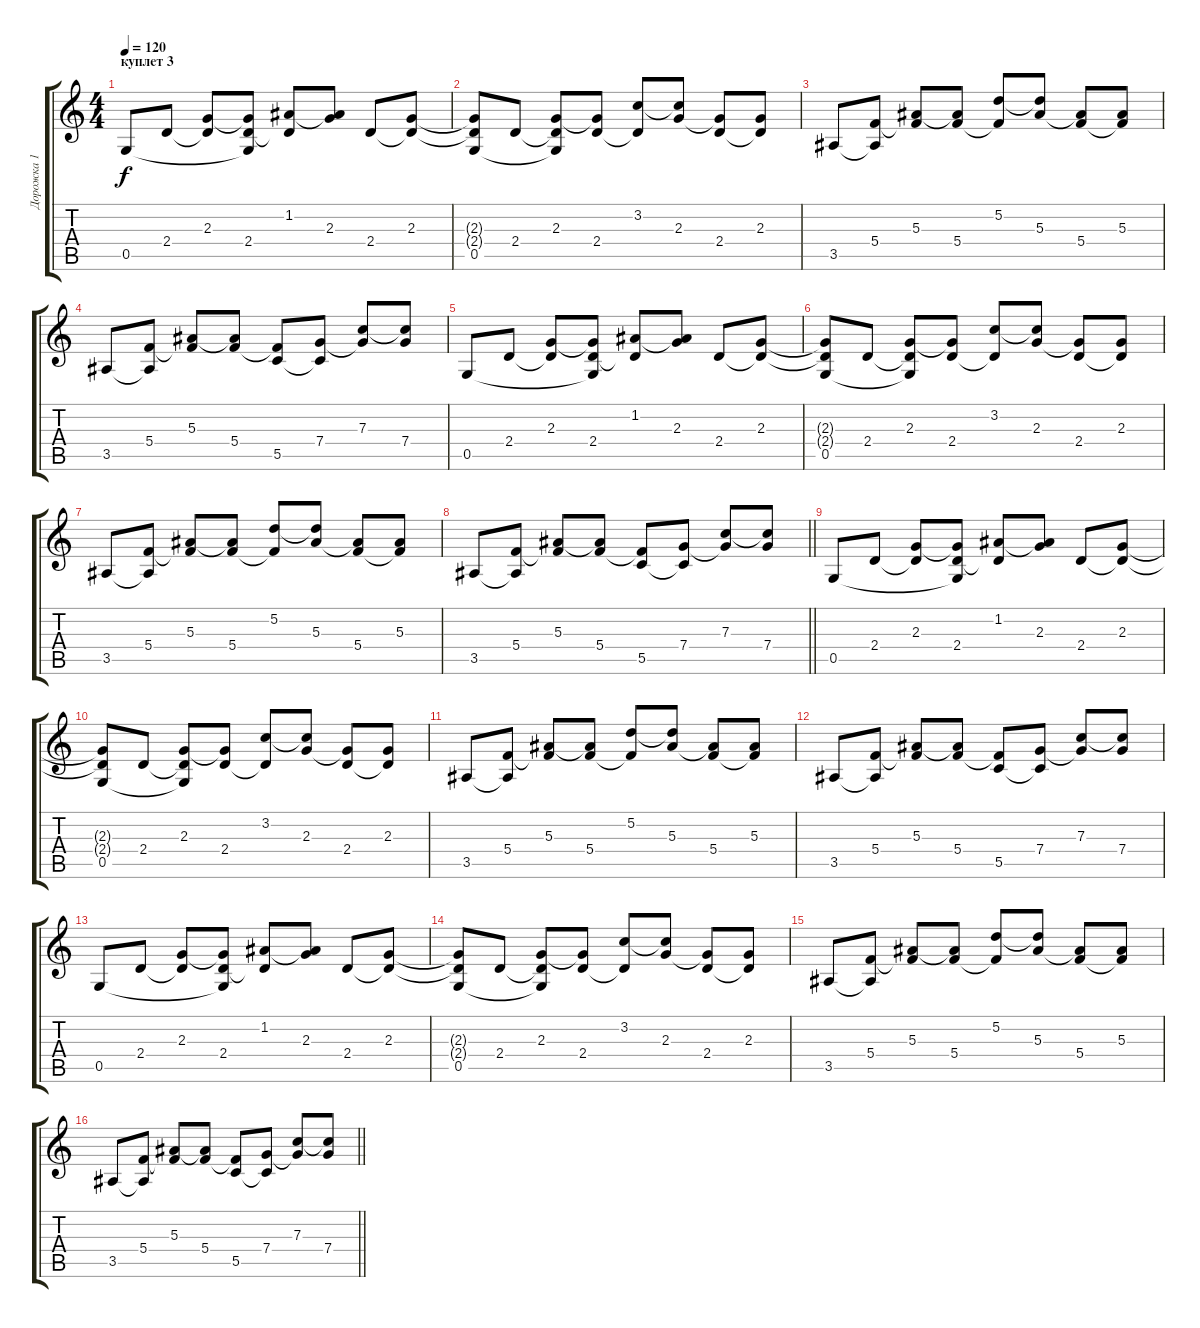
\track ("Дорожка 1" "Дорожка 1") {instrument acousticguitarsteel}
\staff {score tabs}
\tuning (D4 A3 F3 C3 G2 C2) {hide}
\ts (4 4)
\section ("" "куплет 3")
\tempo 120
\clef g2
\ks c
0.5.8{dy f instrument acousticguitarsteel} 2.4.8 (2.3 2.4{t}).8 (2.3{t} 2.4 0.5{t}).8 (1.2 2.4{t}).8 (1.2{t} 2.3).8 2.4.8 (2.3 2.4{t}).8 |
(2.3{t} 2.4{t} 0.5).8 2.4.8 (2.3 2.4{t} 0.5{t}).8 (2.3{t} 2.4).8 (3.2 2.4{t}).8 (3.2{t} 2.3).8 (2.3{t} 2.4).8 (2.3 2.4{t}).8 |
3.5.8 (5.4 3.5{t}).8 (5.3 5.4{t}).8 (5.3{t} 5.4).8 (5.2 5.4{t}).8 (5.2{t} 5.3).8 (5.3{t} 5.4).8 (5.3 5.4{t}).8 |
3.5.8 (5.4 3.5{t}).8 (5.3 5.4{t}).8 (5.3{t} 5.4).8 (5.4{t} 5.5).8 (7.4 5.5{t}).8 (7.3 7.4{t}).8 (7.3{t} 7.4).8 |
0.5.8 2.4.8 (2.3 2.4{t}).8 (2.3{t} 2.4 0.5{t}).8 (1.2 2.4{t}).8 (1.2{t} 2.3).8 2.4.8 (2.3 2.4{t}).8 |
(2.3{t} 2.4{t} 0.5).8 2.4.8 (2.3 2.4{t} 0.5{t}).8 (2.3{t} 2.4).8 (3.2 2.4{t}).8 (3.2{t} 2.3).8 (2.3{t} 2.4).8 (2.3 2.4{t}).8 |
3.5.8 (5.4 3.5{t}).8 (5.3 5.4{t}).8 (5.3{t} 5.4).8 (5.2 5.4{t}).8 (5.2{t} 5.3).8 (5.3{t} 5.4).8 (5.3 5.4{t}).8 |
\barLineRight lightlight
3.5.8 (5.4 3.5{t}).8 (5.3 5.4{t}).8 (5.3{t} 5.4).8 (5.4{t} 5.5).8 (7.4 5.5{t}).8 (7.3 7.4{t}).8 (7.3{t} 7.4).8 |
0.5.8 2.4.8 (2.3 2.4{t}).8 (2.3{t} 2.4 0.5{t}).8 (1.2 2.4{t}).8 (1.2{t} 2.3).8 2.4.8 (2.3 2.4{t}).8 |
(2.3{t} 2.4{t} 0.5).8 2.4.8 (2.3 2.4{t} 0.5{t}).8 (2.3{t} 2.4).8 (3.2 2.4{t}).8 (3.2{t} 2.3).8 (2.3{t} 2.4).8 (2.3 2.4{t}).8 |
3.5.8 (5.4 3.5{t}).8 (5.3 5.4{t}).8 (5.3{t} 5.4).8 (5.2 5.4{t}).8 (5.2{t} 5.3).8 (5.3{t} 5.4).8 (5.3 5.4{t}).8 |
3.5.8 (5.4 3.5{t}).8 (5.3 5.4{t}).8 (5.3{t} 5.4).8 (5.4{t} 5.5).8 (7.4 5.5{t}).8 (7.3 7.4{t}).8 (7.3{t} 7.4).8 |
0.5.8 2.4.8 (2.3 2.4{t}).8 (2.3{t} 2.4 0.5{t}).8 (1.2 2.4{t}).8 (1.2{t} 2.3).8 2.4.8 (2.3 2.4{t}).8 |
(2.3{t} 2.4{t} 0.5).8 2.4.8 (2.3 2.4{t} 0.5{t}).8 (2.3{t} 2.4).8 (3.2 2.4{t}).8 (3.2{t} 2.3).8 (2.3{t} 2.4).8 (2.3 2.4{t}).8 |
3.5.8 (5.4 3.5{t}).8 (5.3 5.4{t}).8 (5.3{t} 5.4).8 (5.2 5.4{t}).8 (5.2{t} 5.3).8 (5.3{t} 5.4).8 (5.3 5.4{t}).8 |
\barLineRight lightlight
3.5.8 (5.4 3.5{t}).8 (5.3 5.4{t}).8 (5.3{t} 5.4).8 (5.4{t} 5.5).8 (7.4 5.5{t}).8 (7.3 7.4{t}).8 (7.3{t} 7.4).8
